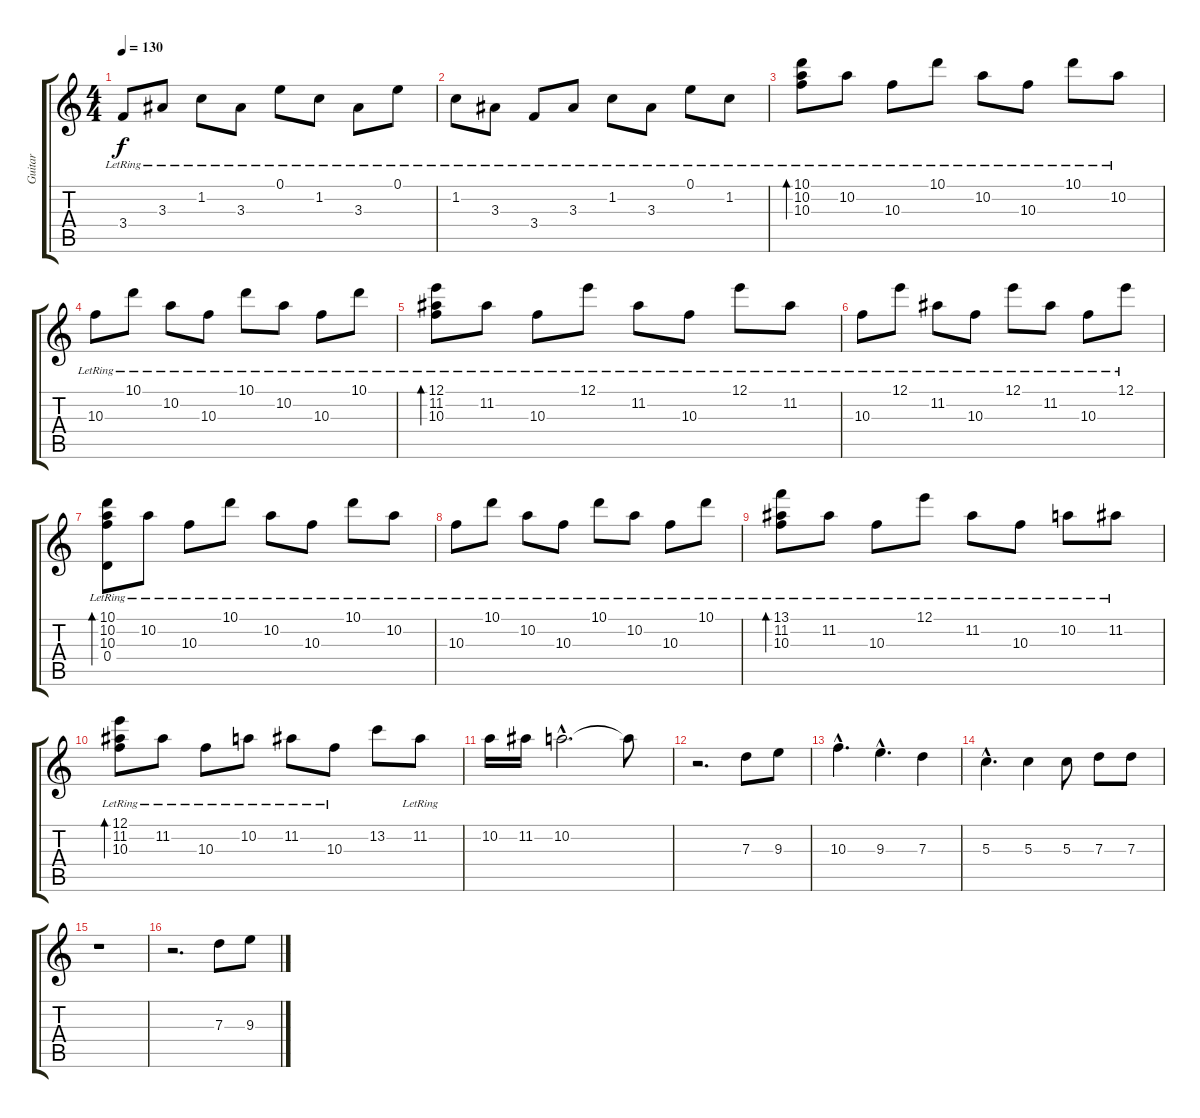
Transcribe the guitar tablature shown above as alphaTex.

\track ("Guitar" "Guitar") {instrument acousticguitarsteel}
\staff {score tabs}
\tuning (E4 B3 G3 D3 A2 E2) {hide}
\ts (4 4)
\tempo 130
\clef g2
\ks c
3.4{lr}.8{dy f instrument acousticguitarsteel} 3.3{lr}.8 1.2{lr}.8 3.3{lr}.8 0.1{lr}.8 1.2{lr}.8 3.3{lr}.8 0.1{lr}.8 |
1.2{lr}.8 3.3{lr}.8 3.4{lr}.8 3.3{lr}.8 1.2{lr}.8 3.3{lr}.8 0.1{lr}.8 1.2{lr}.8 |
(10.1{lr} 10.2{lr} 10.3{lr}).8{bd 240} 10.2{lr}.8 10.3{lr}.8 10.1{lr}.8 10.2{lr}.8 10.3{lr}.8 10.1{lr}.8 10.2{lr}.8 |
10.3{lr}.8 10.1{lr}.8 10.2{lr}.8 10.3{lr}.8 10.1{lr}.8 10.2{lr}.8 10.3{lr}.8 10.1{lr}.8 |
(12.1{lr} 11.2{lr} 10.3{lr}).8{bd 240} 11.2{lr}.8 10.3{lr}.8 12.1{lr}.8 11.2{lr}.8 10.3{lr}.8 12.1{lr}.8 11.2{lr}.8 |
10.3{lr}.8 12.1{lr}.8 11.2{lr}.8 10.3{lr}.8 12.1{lr}.8 11.2{lr}.8 10.3{lr}.8 12.1{lr}.8 |
(10.1{lr} 10.2{lr} 10.3{lr} 0.4{lr}).8{bd 240} 10.2{lr}.8 10.3{lr}.8 10.1{lr}.8 10.2{lr}.8 10.3{lr}.8 10.1{lr}.8 10.2{lr}.8 |
10.3{lr}.8 10.1{lr}.8 10.2{lr}.8 10.3{lr}.8 10.1{lr}.8 10.2{lr}.8 10.3{lr}.8 10.1{lr}.8 |
(13.1{lr} 11.2{lr} 10.3{lr}).8{bd 240} 11.2{lr}.8 10.3{lr}.8 12.1{lr}.8 11.2{lr}.8 10.3{lr}.8 10.2{lr}.8 11.2{lr}.8 |
(12.1{lr} 11.2{lr} 10.3{lr}).8{bd 240} 11.2{lr}.8 10.3{lr}.8 10.2{lr}.8 11.2{lr}.8 10.3{lr}.8 13.2.8 11.2{lr}.8 |
10.2.16 11.2.16 10.2{hac}.2{d} 10.2{t}.8 |
r.2{d} 7.3.8 9.3.8 |
10.3{hac}.4{d} 9.3{hac}.4{d} 7.3.4 |
5.3{hac}.4{d} 5.3.4 5.3.8 7.3.8 7.3.8 |
r.1 |
r.2{d} 7.3.8 9.3.8
